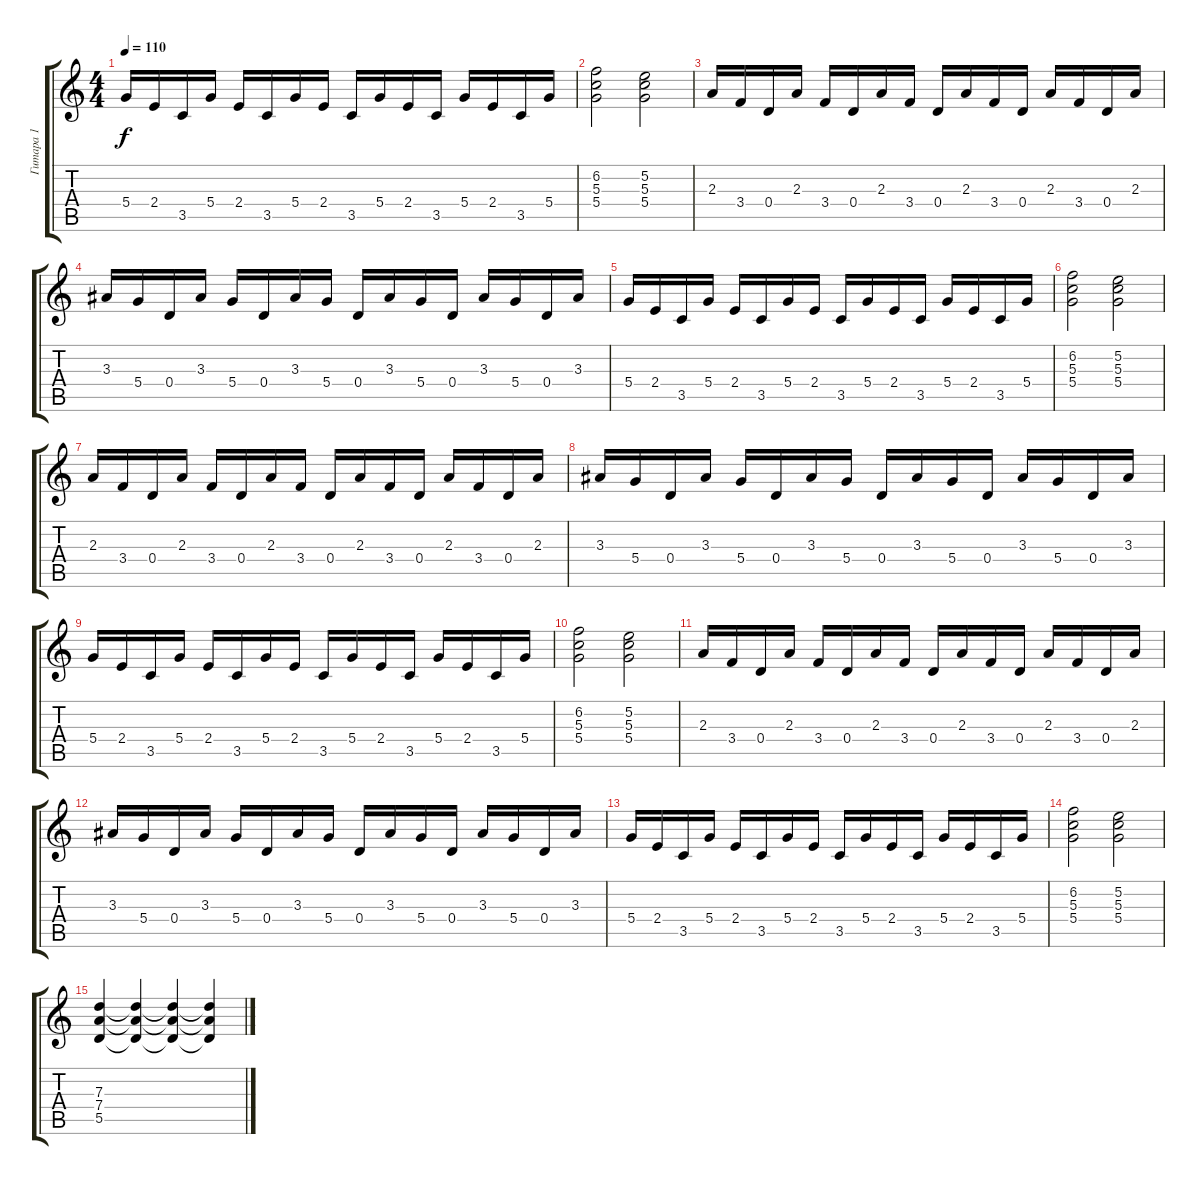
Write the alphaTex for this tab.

\track ("Гитара 1" "Гитара 1") {instrument overdrivenguitar}
\staff {score tabs}
\tuning (E4 B3 G3 D3 A2 E2) {hide}
\ts (4 4)
\tempo 110
\clef g2
\ks c
5.4.16{dy f} 2.4.16 3.5.16 5.4.16 2.4.16 3.5.16 5.4.16 2.4.16 3.5.16 5.4.16 2.4.16 3.5.16 5.4.16 2.4.16 3.5.16 5.4.16 |
(6.2 5.3 5.4).2 (5.2 5.3 5.4).2 |
2.3.16 3.4.16 0.4.16 2.3.16 3.4.16 0.4.16 2.3.16 3.4.16 0.4.16 2.3.16 3.4.16 0.4.16 2.3.16 3.4.16 0.4.16 2.3.16 |
3.3.16 5.4.16 0.4.16 3.3.16 5.4.16 0.4.16 3.3.16 5.4.16 0.4.16 3.3.16 5.4.16 0.4.16 3.3.16 5.4.16 0.4.16 3.3.16 |
5.4.16 2.4.16 3.5.16 5.4.16 2.4.16 3.5.16 5.4.16 2.4.16 3.5.16 5.4.16 2.4.16 3.5.16 5.4.16 2.4.16 3.5.16 5.4.16 |
(6.2 5.3 5.4).2 (5.2 5.3 5.4).2 |
2.3.16 3.4.16 0.4.16 2.3.16 3.4.16 0.4.16 2.3.16 3.4.16 0.4.16 2.3.16 3.4.16 0.4.16 2.3.16 3.4.16 0.4.16 2.3.16 |
3.3.16 5.4.16 0.4.16 3.3.16 5.4.16 0.4.16 3.3.16 5.4.16 0.4.16 3.3.16 5.4.16 0.4.16 3.3.16 5.4.16 0.4.16 3.3.16 |
5.4.16 2.4.16 3.5.16 5.4.16 2.4.16 3.5.16 5.4.16 2.4.16 3.5.16 5.4.16 2.4.16 3.5.16 5.4.16 2.4.16 3.5.16 5.4.16 |
(6.2 5.3 5.4).2 (5.2 5.3 5.4).2 |
2.3.16 3.4.16 0.4.16 2.3.16 3.4.16 0.4.16 2.3.16 3.4.16 0.4.16 2.3.16 3.4.16 0.4.16 2.3.16 3.4.16 0.4.16 2.3.16 |
3.3.16 5.4.16 0.4.16 3.3.16 5.4.16 0.4.16 3.3.16 5.4.16 0.4.16 3.3.16 5.4.16 0.4.16 3.3.16 5.4.16 0.4.16 3.3.16 |
5.4.16 2.4.16 3.5.16 5.4.16 2.4.16 3.5.16 5.4.16 2.4.16 3.5.16 5.4.16 2.4.16 3.5.16 5.4.16 2.4.16 3.5.16 5.4.16 |
(6.2 5.3 5.4).2 (5.2 5.3 5.4).2 |
(7.3 7.4 5.5).4 (7.3{t} 7.4{t} 5.5{t}).4{volume 8} (7.3{t} 7.4{t} 5.5{t}).4{volume 6} (7.3{t} 7.4{t} 5.5{t}).4{volume 4}
